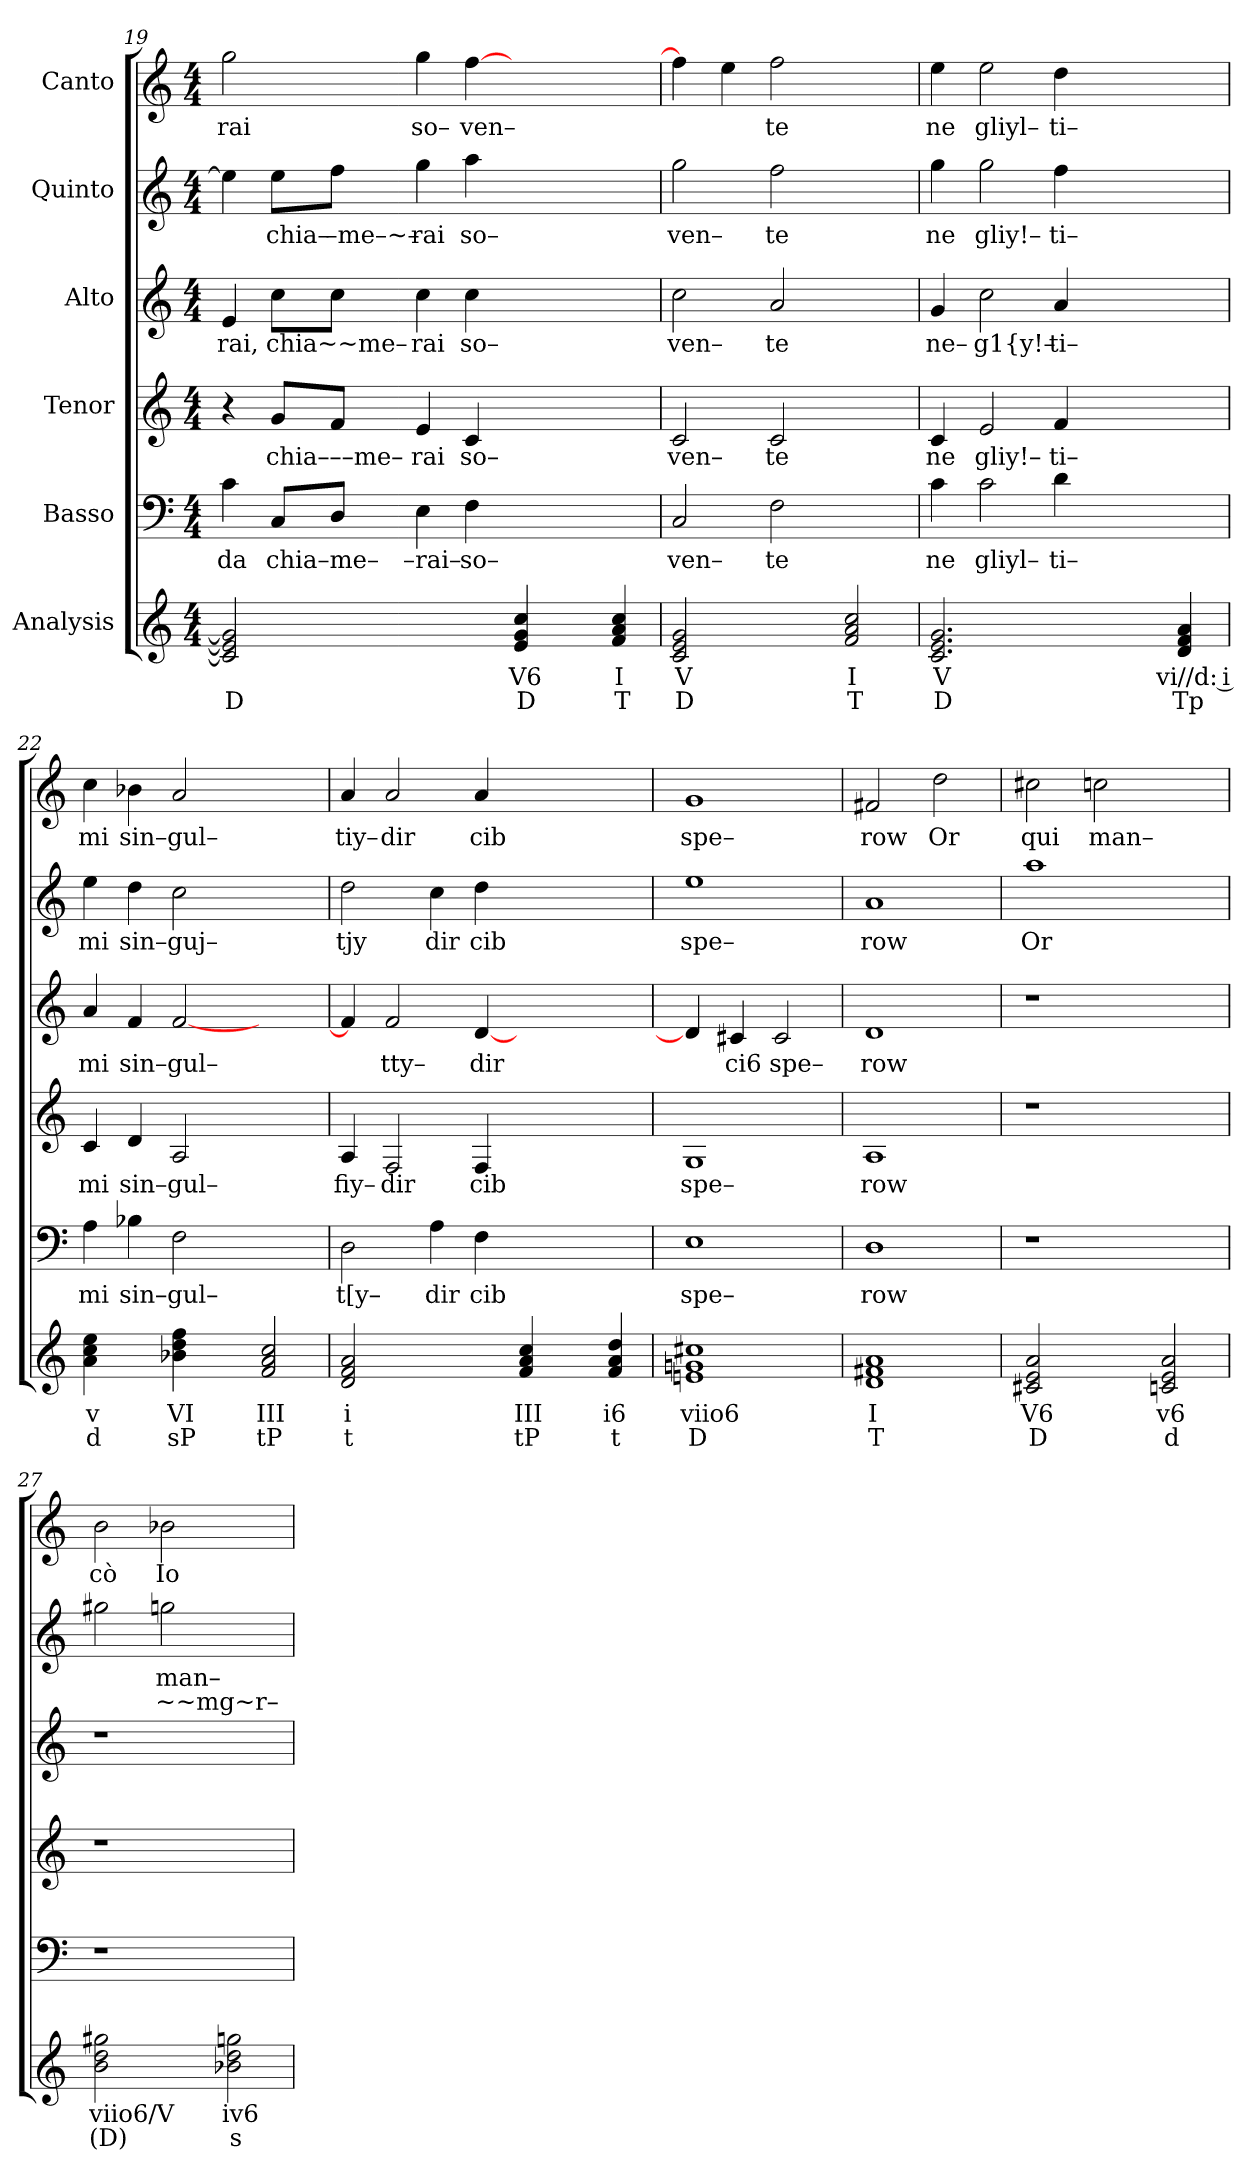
**kern	**text	**text	**kern	**text	**kern	**text	**kern	**text	**kern	**text	**text	**kern	**text
*part6	*part6	*part6	*part5	*part5	*part4	*part4	*part3	*part3	*part2	*part2	*part2	*part1	*part1
*staff6	*staff6	*staff6	*staff5	*staff5	*staff4	*staff4	*staff3	*staff3	*staff2	*staff2	*staff2	*staff1	*staff1
*I"Analysis	*	*	*I"Basso	*	*I"Tenor	*	*I"Alto	*	*I"Quinto	*	*	*I"Canto	*
*	*	*	*clefF4	*	*clefG2	*	*clefG2	*	*clefG2	*	*	*clefG2	*
*k[]	*	*	*k[]	*	*k[]	*	*k[]	*	*k[]	*	*	*k[]	*
*M4/4	*	*	*M4/4	*	*M4/4	*	*M4/4	*	*M4/4	*	*	*M4/4	*
=19	=19	=19	=19	=19	=19	=19	=19	=19	=19	=19	=19	=19	=19
!	!	!	!	!LO:LY:b	!	!	!	!	!	!	!	!	!
!	!	!	!	!	!	!	!	!LO:LY:b	!	!	!	!	!
!	!	!	!	!	!	!	!	!	!	!	!	!	!LO:LY:b
2c] 2e] 2g]	.	D	4c\	da	4r	.	4e/	rai,	4ee\]	.	.	2gg\	rai
!	!	!	!	!LO:LY:b	!	!	!	!	!	!	!	!	!
!	!	!	!	!	!	!LO:LY:b	!	!	!	!	!	!	!
!	!	!	!	!	!	!	!	!LO:LY:b	!	!	!	!	!
!	!	!	!	!	!	!	!	!	!	!LO:LY:b	!	!	!
.	.	.	8C/L	chia–me–	8g/L	chia–––me–	8cc\L	chia~~me–	8ee\L	chia–	.	.	.
!	!	!	!	!	!	!	!	!	!	!LO:LY:b	!	!	!
.	.	.	8D/J	.	8f/J	.	8cc\J	.	8ff\J	–me–~–	.	.	.
!	!	!	!	!LO:LY:b	!	!	!	!	!	!	!	!	!
!	!	!	!	!	!	!LO:LY:b	!	!	!	!	!	!	!
!	!	!	!	!	!	!	!	!LO:LY:b	!	!	!	!	!
!	!	!	!	!	!	!	!	!	!	!LO:LY:b	!	!	!
!	!	!	!	!	!	!	!	!	!	!	!	!	!LO:LY:b
2ryy	.	.	4E\	–rai–	4e/	rai	4cc\	rai	4gg\	rai	.	4gg\	so–
!	!	!	!	!LO:LY:b	!	!	!	!	!	!	!	!	!
!	!	!	!	!	!	!LO:LY:b	!	!	!	!	!	!	!
!	!	!	!	!	!	!	!	!LO:LY:b	!	!	!	!	!
!	!	!	!	!	!	!	!	!	!	!LO:LY:b	!	!	!
!	!	!	!	!	!	!	!	!	!	!	!	!	!LO:LY:b
.	.	.	4F\	so–	4c/	so–	4cc\	so–	4aa\	so–	.	[4ff\	ven–
4e 4g 4cc	V6	D	2.ryy	.	2.ryy	.	2.ryy	.	2.ryy	.	.	2.ryy	.
4ryy	.	.	.	.	.	.	.	.	.	.	.	.	.
4f 4a 4cc	I	T	.	.	.	.	.	.	.	.	.	.	.
=20	=20	=20	=20	=20	=20	=20	=20	=20	=20	=20	=20	=20	=20
!	!	!	!	!LO:LY:b	!	!	!	!	!	!	!	!	!
!	!	!	!	!	!	!LO:LY:b	!	!	!	!	!	!	!
!	!	!	!	!	!	!	!	!LO:LY:b	!	!	!	!	!
!	!	!	!	!	!	!	!	!	!	!LO:LY:b	!	!	!
2c 2e 2g	V	D	2C/	ven–	2c/	ven–	2cc\	ven–	2gg\	ven–	.	4ff\]	.
.	.	.	.	.	.	.	.	.	.	.	.	4ee\	.
!	!	!	!	!LO:LY:b	!	!	!	!	!	!	!	!	!
!	!	!	!	!	!	!LO:LY:b	!	!	!	!	!	!	!
!	!	!	!	!	!	!	!	!LO:LY:b	!	!	!	!	!
!	!	!	!	!	!	!	!	!	!	!LO:LY:b	!	!	!
!	!	!	!	!	!	!	!	!	!	!	!	!	!LO:LY:b
2ryy	.	.	2F\	te	2c/	te	2a/	te	2ff\	te	.	2ff\	te
2f 2a 2cc	I	T	2ryy	.	2ryy	.	2ryy	.	2ryy	.	.	2ryy	.
=21	=21	=21	=21	=21	=21	=21	=21	=21	=21	=21	=21	=21	=21
!	!	!	!	!LO:LY:b	!	!	!	!	!	!	!	!	!
!	!	!	!	!	!	!LO:LY:b	!	!	!	!	!	!	!
!	!	!	!	!	!	!	!	!LO:LY:b	!	!	!	!	!
!	!	!	!	!	!	!	!	!	!	!LO:LY:b	!	!	!
!	!	!	!	!	!	!	!	!	!	!	!	!	!LO:LY:b
2.c 2.e 2.g	V	D	4c\	ne	4c/	ne	4g/	ne–	4gg\	ne	.	4ee\	ne
!	!	!	!	!LO:LY:b	!	!	!	!	!	!	!	!	!
!	!	!	!	!	!	!LO:LY:b	!	!	!	!	!	!	!
!	!	!	!	!	!	!	!	!LO:LY:b	!	!	!	!	!
!	!	!	!	!	!	!	!	!	!	!LO:LY:b	!	!	!
!	!	!	!	!	!	!	!	!	!	!	!	!	!LO:LY:b
.	.	.	2c\	gliyl–	2e/	gliy!–	2cc\	g1{y!–	2gg\	gliy!–	.	2ee\	gliyl–
!	!	!	!	!LO:LY:b	!	!	!	!	!	!	!	!	!
!	!	!	!	!	!	!LO:LY:b	!	!	!	!	!	!	!
!	!	!	!	!	!	!	!	!LO:LY:b	!	!	!	!	!
!	!	!	!	!	!	!	!	!	!	!LO:LY:b	!	!	!
!	!	!	!	!	!	!	!	!	!	!	!	!	!LO:LY:b
2.ryy	.	.	4d\	ti–	4f/	ti–	4a/	ti–	4ff\	ti–	.	4dd\	ti–
.	.	.	2.ryy	.	2.ryy	.	2.ryy	.	2.ryy	.	.	2.ryy	.
4d 4f 4a	vi//d: i	Tp	.	.	.	.	.	.	.	.	.	.	.
=22	=22	=22	=22	=22	=22	=22	=22	=22	=22	=22	=22	=22	=22
!	!	!	!	!LO:LY:b	!	!	!	!	!	!	!	!	!
!	!	!	!	!	!	!LO:LY:b	!	!	!	!	!	!	!
!	!	!	!	!	!	!	!	!LO:LY:b	!	!	!	!	!
!	!	!	!	!	!	!	!	!	!	!LO:LY:b	!	!	!
!	!	!	!	!	!	!	!	!	!	!	!	!	!LO:LY:b
4a 4cc 4ee	v	d	4A\	mi	4c/	mi	4a/	mi	4ee\	mi	.	4cc\	mi
!	!	!	!	!LO:LY:b	!	!	!	!	!	!	!	!	!
!	!	!	!	!	!	!LO:LY:b	!	!	!	!	!	!	!
!	!	!	!	!	!	!	!	!LO:LY:b	!	!	!	!	!
!	!	!	!	!	!	!	!	!	!	!LO:LY:b	!	!	!
!	!	!	!	!	!	!	!	!	!	!	!	!	!LO:LY:b
4ryy	.	.	4B-X\	sin–	4d/	sin–	4f/	sin–	4dd\	sin–	.	4b-X\	sin–
!	!	!	!	!LO:LY:b	!	!	!	!	!	!	!	!	!
!	!	!	!	!	!	!LO:LY:b	!	!	!	!	!	!	!
!	!	!	!	!	!	!	!	!LO:LY:b	!	!	!	!	!
!	!	!	!	!	!	!	!	!	!	!LO:LY:b	!	!	!
!	!	!	!	!	!	!	!	!	!	!	!	!	!LO:LY:b
4b-X 4dd 4ff	VI	sP	2F\	gul–	2A/	gul–	[2f/	gul–	2cc\	guj–	.	2a/	gul–
4ryy	.	.	.	.	.	.	.	.	.	.	.	.	.
2f 2a 2cc	III	tP	2ryy	.	2ryy	.	2ryy	.	2ryy	.	.	2ryy	.
=23	=23	=23	=23	=23	=23	=23	=23	=23	=23	=23	=23	=23	=23
!	!	!	!	!LO:LY:b	!	!	!	!	!	!	!	!	!
!	!	!	!	!	!	!LO:LY:b	!	!	!	!	!	!	!
!	!	!	!	!	!	!	!	!	!	!LO:LY:b	!	!	!
!	!	!	!	!	!	!	!	!	!	!	!	!	!LO:LY:b
2d 2f 2a	i	t	2D\	t[y–	4A/	fiy–	4f/]	.	2dd\	tjy	.	4a/	tiy–
!	!	!	!	!	!	!LO:LY:b	!	!	!	!	!	!	!
!	!	!	!	!	!	!	!	!LO:LY:b	!	!	!	!	!
!	!	!	!	!	!	!	!	!	!	!	!	!	!LO:LY:b
.	.	.	.	.	2F/	dir	2f/	tty–	.	.	.	2a/	dir
!	!	!	!	!LO:LY:b	!	!	!	!	!	!	!	!	!
!	!	!	!	!	!	!	!	!	!	!LO:LY:b	!	!	!
2ryy	.	.	4A\	dir	.	.	.	.	4cc\	dir	.	.	.
!	!	!	!	!LO:LY:b	!	!	!	!	!	!	!	!	!
!	!	!	!	!	!	!LO:LY:b	!	!	!	!	!	!	!
!	!	!	!	!	!	!	!	!LO:LY:b	!	!	!	!	!
!	!	!	!	!	!	!	!	!	!	!LO:LY:b	!	!	!
!	!	!	!	!	!	!	!	!	!	!	!	!	!LO:LY:b
.	.	.	4F\	cib	4F/	cib	[4d/	dir	4dd\	cib	.	4a/	cib
4f 4a 4cc	III	tP	2.ryy	.	2.ryy	.	2.ryy	.	2.ryy	.	.	2.ryy	.
4ryy	.	.	.	.	.	.	.	.	.	.	.	.	.
4f 4a 4dd	i6	t	.	.	.	.	.	.	.	.	.	.	.
=24	=24	=24	=24	=24	=24	=24	=24	=24	=24	=24	=24	=24	=24
!	!	!	!	!LO:LY:b	!	!	!	!	!	!	!	!	!
!	!	!	!	!	!	!LO:LY:b	!	!	!	!	!	!	!
!	!	!	!	!	!	!	!	!	!	!LO:LY:b	!	!	!
!	!	!	!	!	!	!	!	!	!	!	!	!	!LO:LY:b
1en 1gn 1cc#X	viio6	D	1E	spe–	1G	spe–	4d/]	.	1ee	spe–	.	1g	spe–
!	!	!	!	!	!	!	!	!LO:LY:b	!	!	!	!	!
.	.	.	.	.	.	.	4c#X/	ci6	.	.	.	.	.
!	!	!	!	!	!	!	!	!LO:LY:b	!	!	!	!	!
.	.	.	.	.	.	.	2c#/	spe–	.	.	.	.	.
=25	=25	=25	=25	=25	=25	=25	=25	=25	=25	=25	=25	=25	=25
!	!	!	!	!LO:LY:b	!	!	!	!	!	!	!	!	!
!	!	!	!	!	!	!LO:LY:b	!	!	!	!	!	!	!
!	!	!	!	!	!	!	!	!LO:LY:b	!	!	!	!	!
!	!	!	!	!	!	!	!	!	!	!LO:LY:b	!	!	!
!	!	!	!	!	!	!	!	!	!	!	!	!	!LO:LY:b
1d 1f#X 1a	I	T	1D	row	1A	row	1d	row	1a	row	.	2f#X/	row
!	!	!	!	!	!	!	!	!	!	!	!	!	!LO:LY:b
.	.	.	.	.	.	.	.	.	.	.	.	2dd\	Or
=26	=26	=26	=26	=26	=26	=26	=26	=26	=26	=26	=26	=26	=26
!	!	!	!	!	!	!	!	!	!	!LO:LY:b	!	!	!
!	!	!	!	!	!	!	!	!	!	!	!	!	!LO:LY:b
2c#X 2e 2a	V6	D	1r	.	1r	.	1r	.	1aa	Or	.	2cc#X\	qui
!	!	!	!	!	!	!	!	!	!	!	!	!	!LO:LY:b
2ryy	.	.	.	.	.	.	.	.	.	.	.	2ccn\	man–
2cn 2e 2a	v6	d	2ryy	.	2ryy	.	2ryy	.	2ryy	.	.	2ryy	.
=27	=27	=27	=27	=27	=27	=27	=27	=27	=27	=27	=27	=27	=27
!	!	!	!	!	!	!	!	!	!	!	!	!	!LO:LY:b
2b 2dd 2gg#X	viio6/V	(D)	1r	.	1r	.	1r	.	2gg#X\	.	.	2b\	cò
!	!	!	!	!	!	!	!	!	!	!LO:LY:b	!LO:LY:b	!	!
!	!	!	!	!	!	!	!	!	!	!	!	!	!LO:LY:b
2ryy	.	.	.	.	.	.	.	.	2ggn\	man–	~~mg~r–	2b-X\	Io
2b-X 2dd 2ggn	iv6	s	2ryy	.	2ryy	.	2ryy	.	2ryy	.	.	2ryy	.
=	=	=	=	=	=	=	=	=	=	=	=	=	=
*-	*-	*-	*-	*-	*-	*-	*-	*-	*-	*-	*-	*-	*-
